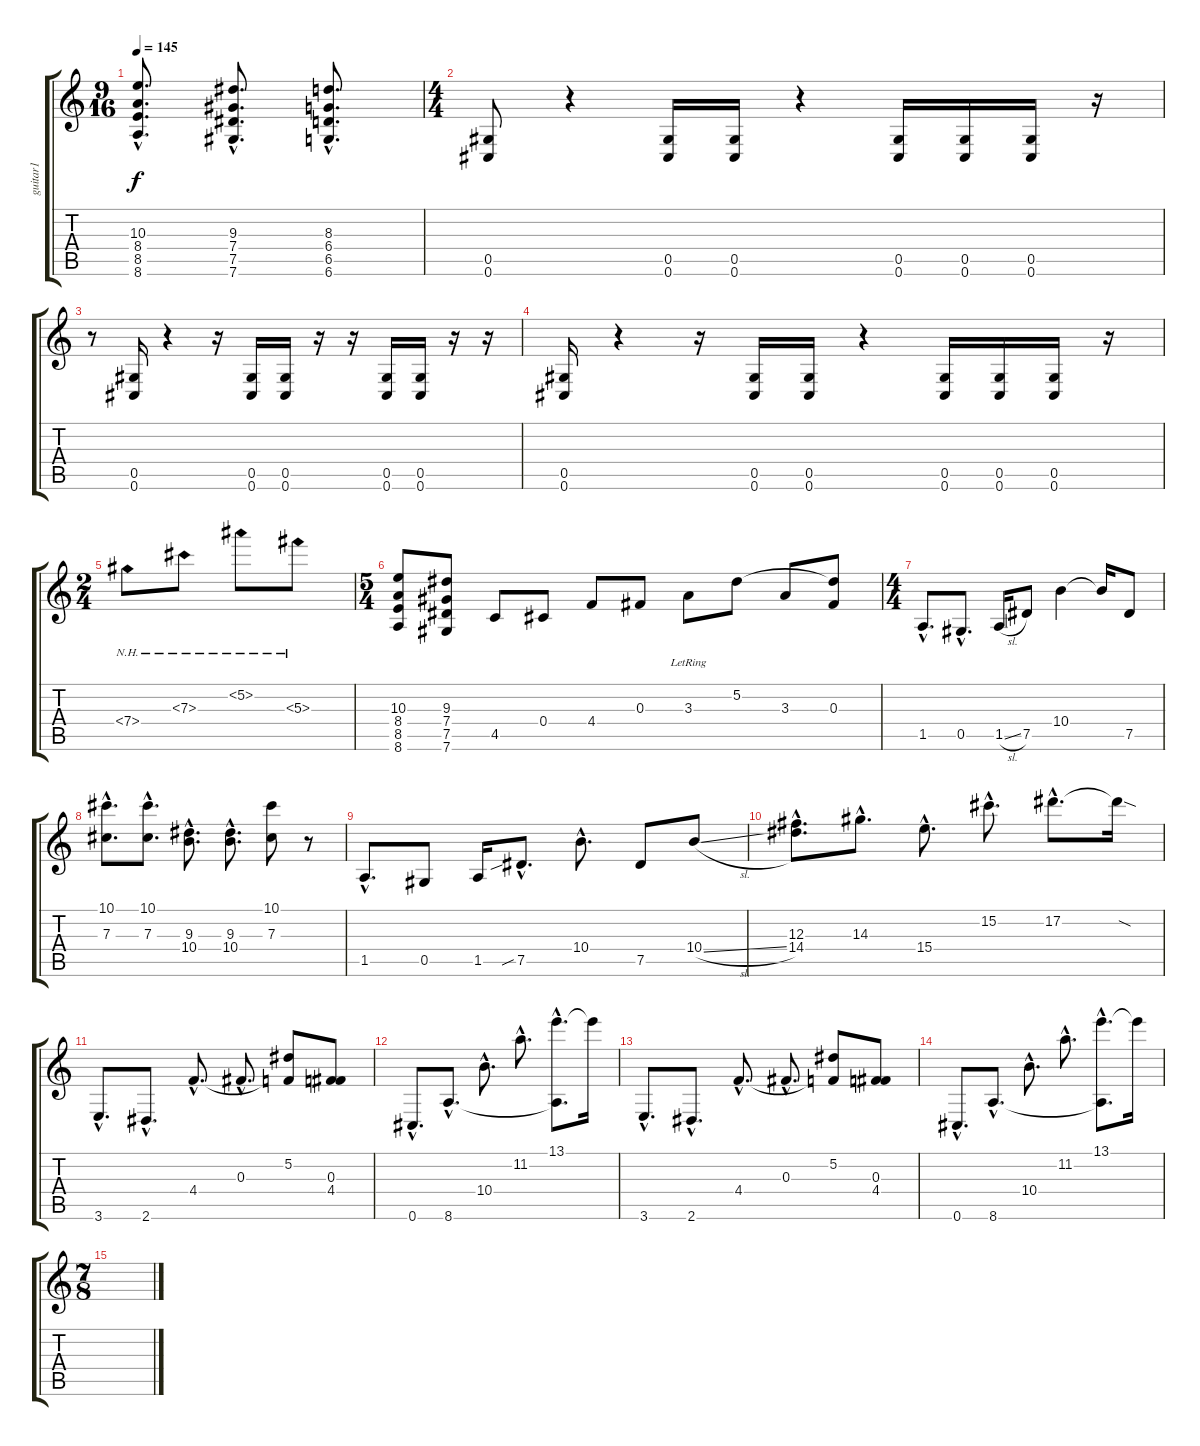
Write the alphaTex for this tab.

\track ("guitar1" "guitar1") {instrument distortionguitar}
\staff {score tabs}
\tuning (Eb4 Bb3 Gb3 Db3 Ab2 Db2) {hide}
\ts (9 16)
\tempo 145
\clef g2
\ks c
(10.3{hac} 8.4{hac} 8.5{hac} 8.6{hac}).8{d dy f} (9.3{hac} 7.4{hac} 7.5{hac} 7.6{hac}).8{d} (8.3{hac} 6.4{hac} 6.5{hac} 6.6{hac}).8{d} |
\ts (4 4)
(0.5 0.6).8 r.4 (0.5 0.6).16 (0.5 0.6).16 r.4 (0.5 0.6).16 (0.5 0.6).16 (0.5 0.6).16 r.16 |
r.8 (0.5 0.6).16 r.4 r.16 (0.5 0.6).16 (0.5 0.6).16 r.16 r.16 (0.5 0.6).16 (0.5 0.6).16 r.16 r.16 |
(0.5 0.6).16 r.4 r.16 (0.5 0.6).16 (0.5 0.6).16 r.4 (0.5 0.6).16 (0.5 0.6).16 (0.5 0.6).16 r.16 |
\ts (2 4)
7.4{nh}.8 7.3{nh}.8 5.2{nh}.8 5.3{nh}.8 |
\ts (5 4)
(10.3 8.4 8.5 8.6).8 (9.3 7.4 7.5 7.6).8 4.5.8 0.4.8 4.4.8 0.3.8 3.3{lr}.8 5.2.8 3.3.8 (5.2{t} 0.3).8 |
\ts (4 4)
1.5{hac}.8{d} 0.5{hac}.8{d} 1.5{sl}.16 7.5.8 10.4.4 10.4{t}.16 7.5.8 |
(10.1{hac} 7.3{hac}).8{d} (10.1{hac} 7.3{hac}).8{d} (9.3{hac} 10.4{hac}).8{d} (9.3{hac} 10.4{hac}).8{d} (10.1 7.3).8 r.8 |
1.5{hac}.8{d} 0.5.8 1.5.16 7.5{sib hac}.8{d} 10.4{hac}.8{d} 7.5.8 10.4{sl}.8 |
(12.3{hac} 14.4{hac}).8{d} 14.3{hac}.8{d} 15.4{hac}.8{d} 15.2{hac}.8{d} 17.2{hac}.8{d} 17.2{sod t}.16 |
3.6{hac}.8{d} 2.6{hac}.8{d} 4.4{hac}.8{d} 0.3{hac}.8{d} (5.2 4.4{t}).8 (0.3 4.4).8 |
0.6{hac}.8{d} 8.6{hac}.8{d} 10.4{hac}.8{d} 11.2{hac}.8{d} (13.1{hac} 8.6{hac t}).8{d} 13.1{t}.16 |
3.6{hac}.8{d} 2.6{hac}.8{d} 4.4{hac}.8{d} 0.3{hac}.8{d} (5.2 4.4{t}).8 (0.3 4.4).8 |
0.6{hac}.8{d} 8.6{hac}.8{d} 10.4{hac}.8{d} 11.2{hac}.8{d} (13.1{hac} 8.6{hac t}).8{d} 13.1{t}.16 |
\ts (7 8)
